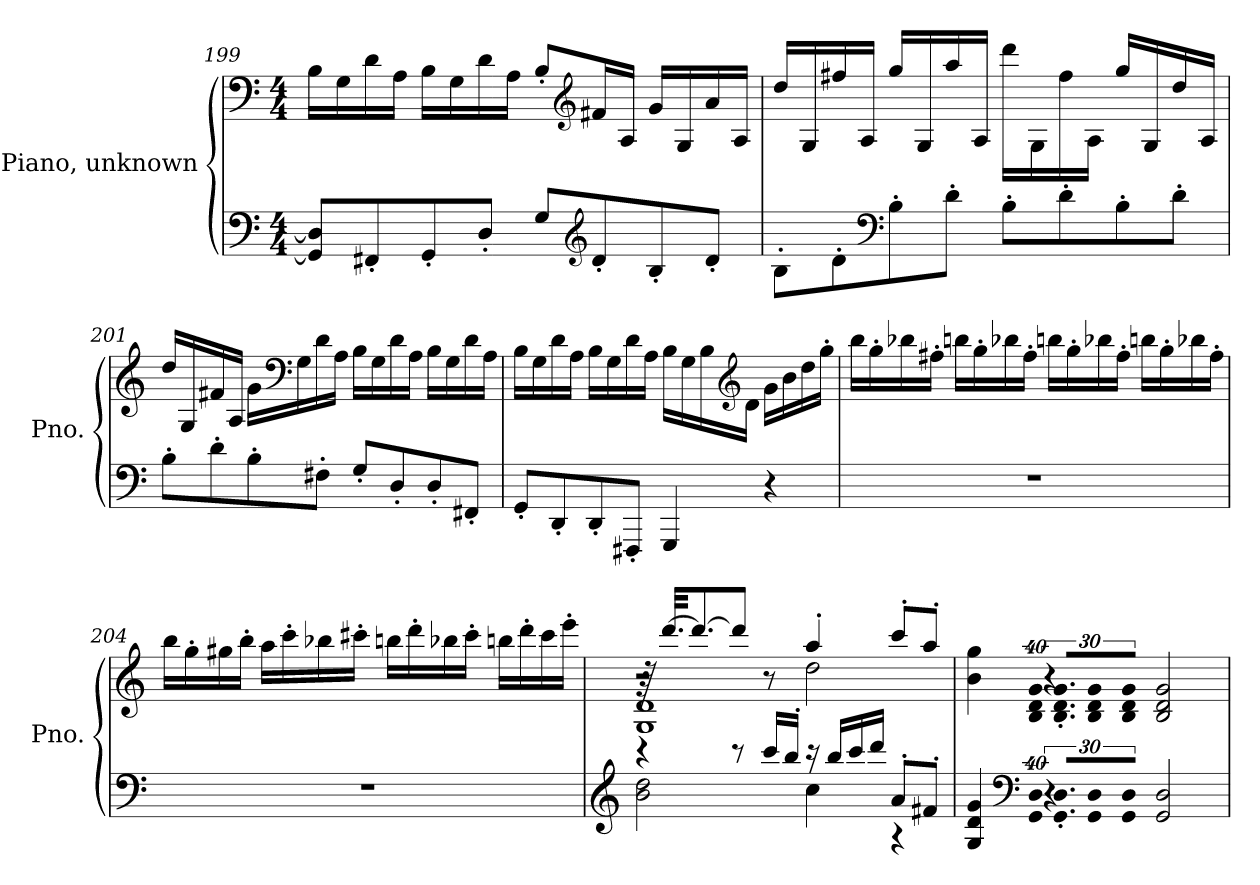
**kern	**kern
*part1	*part1
*staff2	*staff1
*I"Piano, unknown	*
*I'Pno.	*
!!LO:LB:g=z
*clefF4	*clefF4
*k[]	*k[]
*M4/4	*M4/4
=199	=199
8GG/] 8D/]L	16B\LL
.	16G\
8FF#X'/	16d\
.	16A\JJ
8GG'/	16B\LL
.	16G\
8D'/J	16d\
.	16A\JJ
8G/L	8B'/L
*clefG2	*clefG2
8d'/	16f#X/L
.	16A/JJ
8B'/	16g/LL
.	16G/
8d'/J	16a/
.	16A/JJ
=200	=200
8B'\L	16dd/LL
.	16G/
8d'\	16ff#X/
.	16A/JJ
*clefF4	*
8B'\	16gg/LL
.	16G/
8d'\J	16aa/
.	16A/JJ
8B'\L	16ddd\LL
.	16G\
8d'\	16ff#\
.	16A\JJ
8B'\	16gg/LL
.	16G/
8d'\J	16dd/
.	16A/JJ
!!LO:LB:g=z
=201	=201
8B'\L	16dd/LL
.	16G/
8d'\	16f#X/
.	16A/JJ
8B'\	16g\LL
*	*clefF4
.	16G\
8F#X'\J	16d\
.	16A\JJ
8G'/L	16B\LL
.	16G\
8D'/	16d\
.	16A\JJ
8D'/	16B\LL
.	16G\
8FF#X'/J	16d\
.	16A\JJ
=202	=202
8GG'/L	16B\LL
.	16G\
8DD'/	16d\
.	16A\JJ
8DD'/	16B\LL
.	16G\
8FFF#X'/J	16d\
.	16A\JJ
4GGG/	16B\LL
.	16G\
.	16B\
*	*clefG2
.	16d\JJ
4r	16g\LL
.	16b\
.	16dd\
.	16gg'\JJ
!!LO:PB:g=z
=203	=203
1r	16bb\LL
.	16gg'\
.	16bb-X\
.	16ff#X'\JJ
.	16bbn\LL
.	16gg'\
.	16bb-X\
.	16ff#'\JJ
.	16bbn\LL
.	16gg'\
.	16bb-X\
.	16ff#'\JJ
.	16bbn\LL
.	16gg'\
.	16bb-X\
.	16ff#'\JJ
=204	=204
1r	16bb\LL
.	16gg'\
.	16gg#X\
.	16bb'\JJ
.	16aa\LL
.	16ccc'\
.	16bb-X\
.	16ccc#X'\JJ
.	16bbn\LL
.	16ddd'\
.	16bb-X\
.	16ccc#'\JJ
.	16bbn\LL
.	16ddd'\
.	16ccc#\
.	16eee'\JJ
!!LO:LB:g=z
=205	=205
*clefG2	*
*^	*^
*	*	*	*^
4r	2b\ 2dd\	64r	2r	1G 1d
.	.	[32.ddd/KKL	.	.
.	.	8.ddd/_	.	.
8r	.	8ddd/J]	.	.
16ccc/LL	.	8r	.	.
16bb'/JJ	.	.	.	.
16r	4cc\	4aa'/	2dd\	.
16bb/LL	.	.	.	.
16ccc/	.	.	.	.
16ddd/JJ	.	.	.	.
8a'/L	4r	8ccc'/L	.	.
8f#X'/J	.	8aa'/J	.	.
*v	*v	*	*	*
*	*v	*v	*v
=206	=206
4G/ 4d/ 4g/	4b\ 4gg\
*clefF4	*
!LO:N:vis=32	!LO:N:vis=32
640%23GG/ 640%23D/	640%23B/ 640%23d/ 640%23g/
!LO:N:vis=64	!LO:N:vis=64
960%17r	960%17r
!LO:N:vis=32.	!LO:N:vis=32.
1920%103GG/' 1920%103D/'KLL	1920%103B/' 1920%103d/' 1920%103g/'KLL
!LO:N:vis=16	!LO:N:vis=16
1920%137GG/ 1920%137D/	1920%137B/ 1920%137d/ 1920%137g/
!LO:N:vis=16	!LO:N:vis=16
1920%137GG/ 1920%137D/JJ	1920%137B/ 1920%137d/ 1920%137g/JJ
2GG/ 2D/	2B/ 2d/ 2g/
=	=
*-	*-
